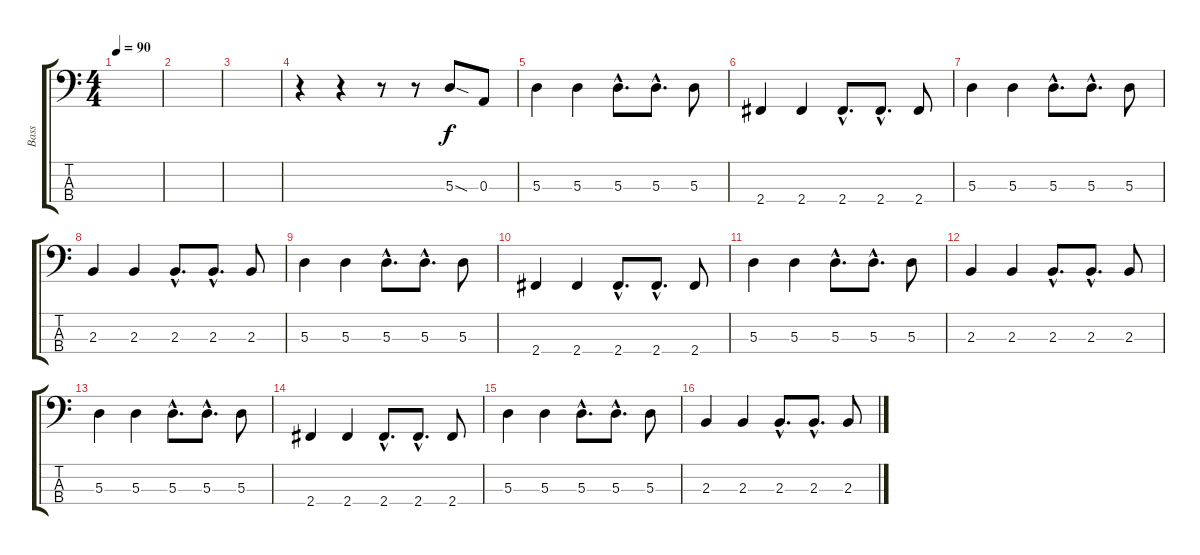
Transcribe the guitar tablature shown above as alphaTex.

\track ("Bass" "Bass") {instrument electricbassfinger}
\staff {score tabs}
\tuning (G2 D2 A1 E1) {hide}
\ts (4 4)
\tempo 90
\clef f4
\ks c
|
|
|
r.4 r.4 r.8 r.8 5.3{sod}.8 0.3.8 |
5.3.4 5.3.4 5.3{hac}.8{d} 5.3{hac}.8{d} 5.3.8 |
2.4.4 2.4.4 2.4{hac}.8{d} 2.4{hac}.8{d} 2.4.8 |
5.3.4 5.3.4 5.3{hac}.8{d} 5.3{hac}.8{d} 5.3.8 |
2.3.4 2.3.4 2.3{hac}.8{d} 2.3{hac}.8{d} 2.3.8 |
5.3.4 5.3.4 5.3{hac}.8{d} 5.3{hac}.8{d} 5.3.8 |
2.4.4 2.4.4 2.4{hac}.8{d} 2.4{hac}.8{d} 2.4.8 |
5.3.4 5.3.4 5.3{hac}.8{d} 5.3{hac}.8{d} 5.3.8 |
2.3.4 2.3.4 2.3{hac}.8{d} 2.3{hac}.8{d} 2.3.8 |
5.3.4 5.3.4 5.3{hac}.8{d} 5.3{hac}.8{d} 5.3.8 |
2.4.4 2.4.4 2.4{hac}.8{d} 2.4{hac}.8{d} 2.4.8 |
5.3.4 5.3.4 5.3{hac}.8{d} 5.3{hac}.8{d} 5.3.8 |
2.3.4 2.3.4 2.3{hac}.8{d} 2.3{hac}.8{d} 2.3.8
